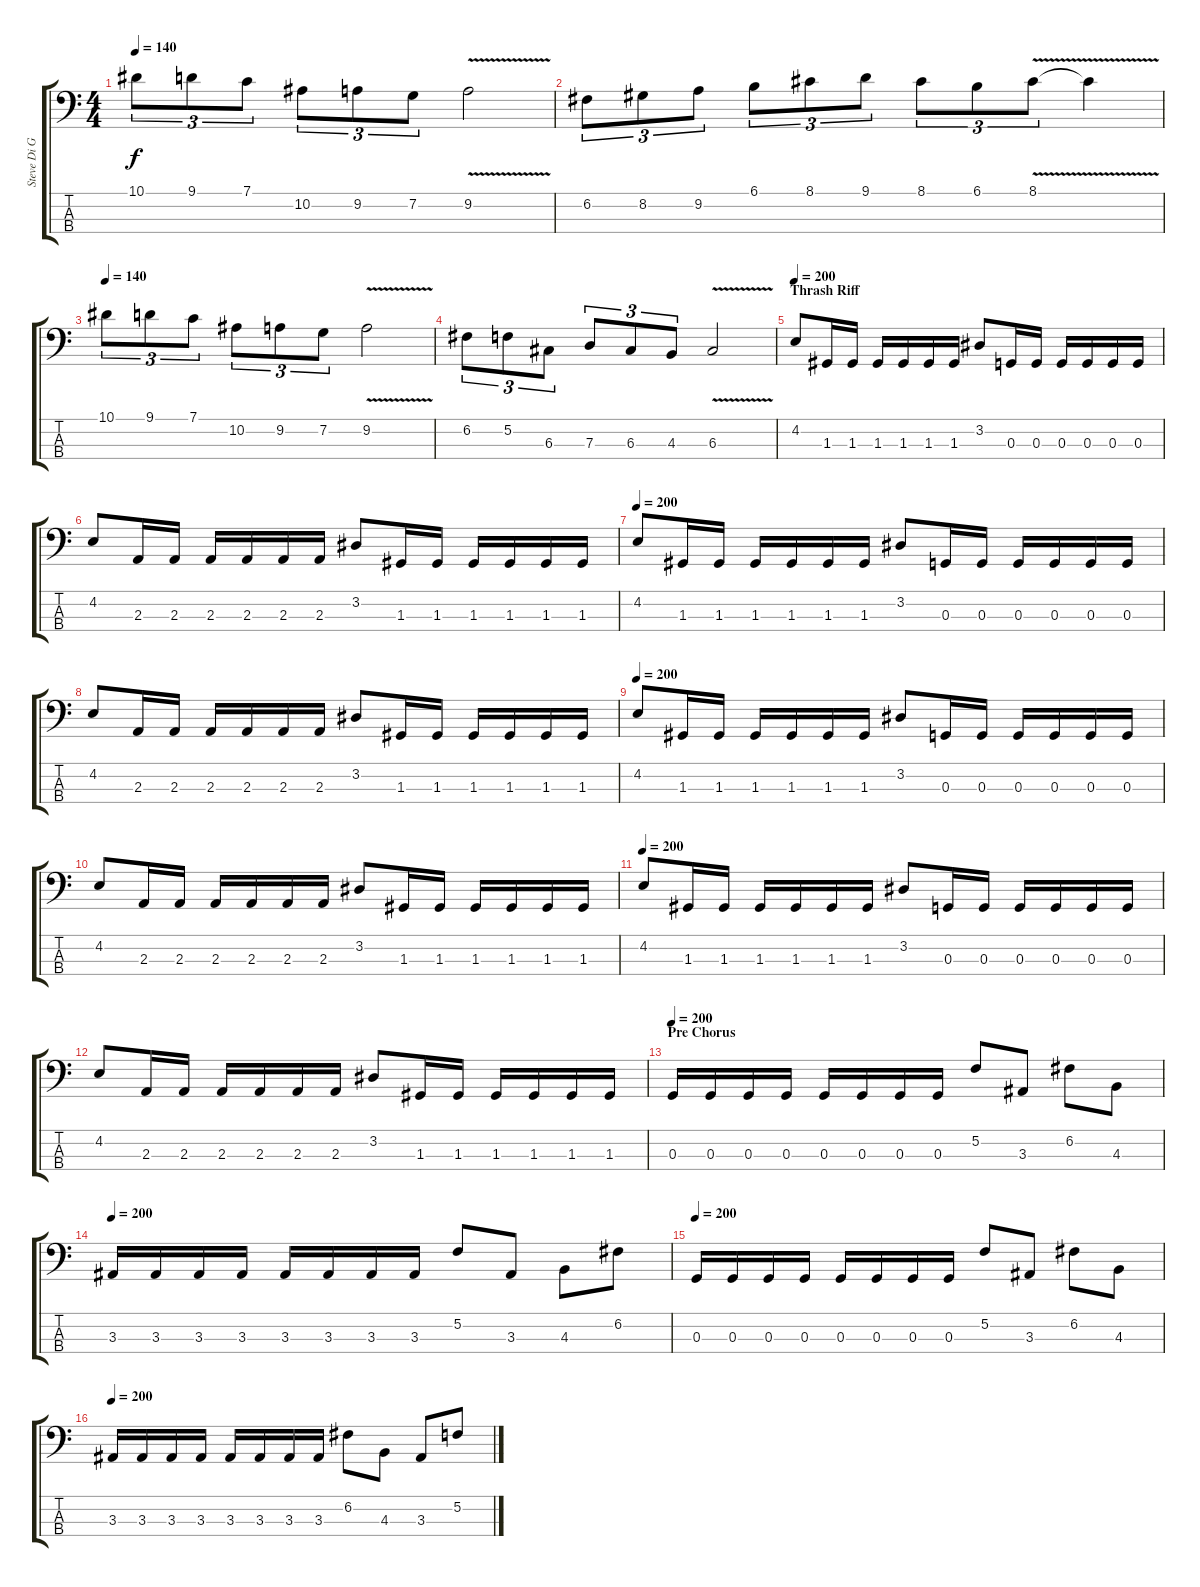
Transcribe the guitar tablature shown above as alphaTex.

\track ("Steve Di Gorgio" "Steve Di G") {instrument electricbassfinger}
\staff {score tabs}
\tuning (F2 C2 G1 D1) {hide}
\ts (4 4)
\tempo 140
\clef f4
\ks c
10.1.8{tu (3 2) dy f} 9.1.8{tu (3 2)} 7.1.8{tu (3 2)} 10.2.8{tu (3 2)} 9.2.8{tu (3 2)} 7.2.8{tu (3 2)} 9.2{v}.2 |
6.2.8{tu (3 2)} 8.2.8{tu (3 2)} 9.2.8{tu (3 2)} 6.1.8{tu (3 2)} 8.1.8{tu (3 2)} 9.1.8{tu (3 2)} 8.1.8{tu (3 2)} 6.1.8{tu (3 2)} 8.1{v}.8{tu (3 2)} 8.1{t}.4 |
\tempo 140
10.1.8{tu (3 2)} 9.1.8{tu (3 2)} 7.1.8{tu (3 2)} 10.2.8{tu (3 2)} 9.2.8{tu (3 2)} 7.2.8{tu (3 2)} 9.2{v}.2 |
6.2.8{tu (3 2)} 5.2.8{tu (3 2)} 6.3.8{tu (3 2)} 7.3.8{tu (3 2)} 6.3.8{tu (3 2)} 4.3.8{tu (3 2)} 6.3{v}.2 |
\section ("" "Thrash Riff")
\tempo 200
4.2.8 1.3.16 1.3.16 1.3.16 1.3.16 1.3.16 1.3.16 3.2.8 0.3.16 0.3.16 0.3.16 0.3.16 0.3.16 0.3.16 |
4.2.8 2.3.16 2.3.16 2.3.16 2.3.16 2.3.16 2.3.16 3.2.8 1.3.16 1.3.16 1.3.16 1.3.16 1.3.16 1.3.16 |
\tempo 200
4.2.8 1.3.16 1.3.16 1.3.16 1.3.16 1.3.16 1.3.16 3.2.8 0.3.16 0.3.16 0.3.16 0.3.16 0.3.16 0.3.16 |
4.2.8 2.3.16 2.3.16 2.3.16 2.3.16 2.3.16 2.3.16 3.2.8 1.3.16 1.3.16 1.3.16 1.3.16 1.3.16 1.3.16 |
\tempo 200
4.2.8 1.3.16 1.3.16 1.3.16 1.3.16 1.3.16 1.3.16 3.2.8 0.3.16 0.3.16 0.3.16 0.3.16 0.3.16 0.3.16 |
4.2.8 2.3.16 2.3.16 2.3.16 2.3.16 2.3.16 2.3.16 3.2.8 1.3.16 1.3.16 1.3.16 1.3.16 1.3.16 1.3.16 |
\tempo 200
4.2.8 1.3.16 1.3.16 1.3.16 1.3.16 1.3.16 1.3.16 3.2.8 0.3.16 0.3.16 0.3.16 0.3.16 0.3.16 0.3.16 |
4.2.8 2.3.16 2.3.16 2.3.16 2.3.16 2.3.16 2.3.16 3.2.8 1.3.16 1.3.16 1.3.16 1.3.16 1.3.16 1.3.16 |
\section ("" "Pre Chorus")
\tempo 200
0.3.16 0.3.16 0.3.16 0.3.16 0.3.16 0.3.16 0.3.16 0.3.16 5.2.8 3.3.8 6.2.8 4.3.8 |
\tempo 200
3.3.16 3.3.16 3.3.16 3.3.16 3.3.16 3.3.16 3.3.16 3.3.16 5.2.8 3.3.8 4.3.8 6.2.8 |
\tempo 200
0.3.16 0.3.16 0.3.16 0.3.16 0.3.16 0.3.16 0.3.16 0.3.16 5.2.8 3.3.8 6.2.8 4.3.8 |
\tempo 200
3.3.16 3.3.16 3.3.16 3.3.16 3.3.16 3.3.16 3.3.16 3.3.16 6.2.8 4.3.8 3.3.8 5.2.8
